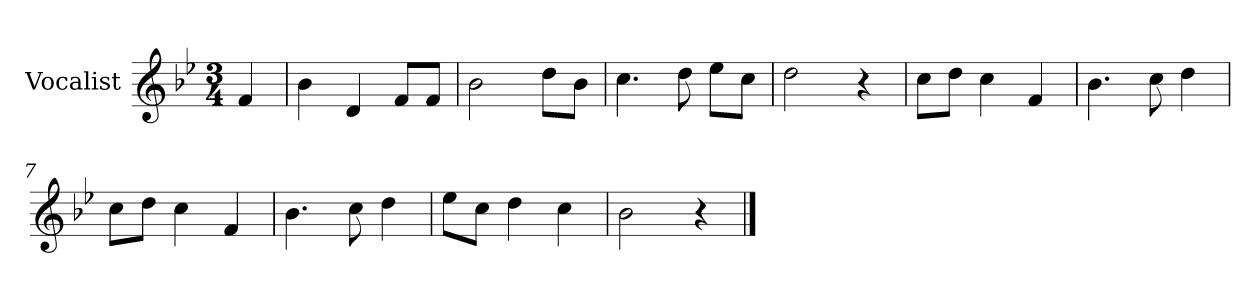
**kern
*part1
*staff1
*I"Vocalist
*k[b-e-]
*B-:
*M3/4
=
4f
=1
4b-
4d
8fL
8fJ
=2
2b-
8ddL
8b-J
=3
4.cc
8dd
8ee-L
8ccJ
=4
2dd
4r
=5
8ccL
8ddJ
4cc
4f
=6
4.b-
8cc
4dd
=7
8ccL
8ddJ
4cc
4f
=8
4.b-
8cc
4dd
=9
8ee-L
8ccJ
4dd
4cc
=10
2b-
4r
==
*-
